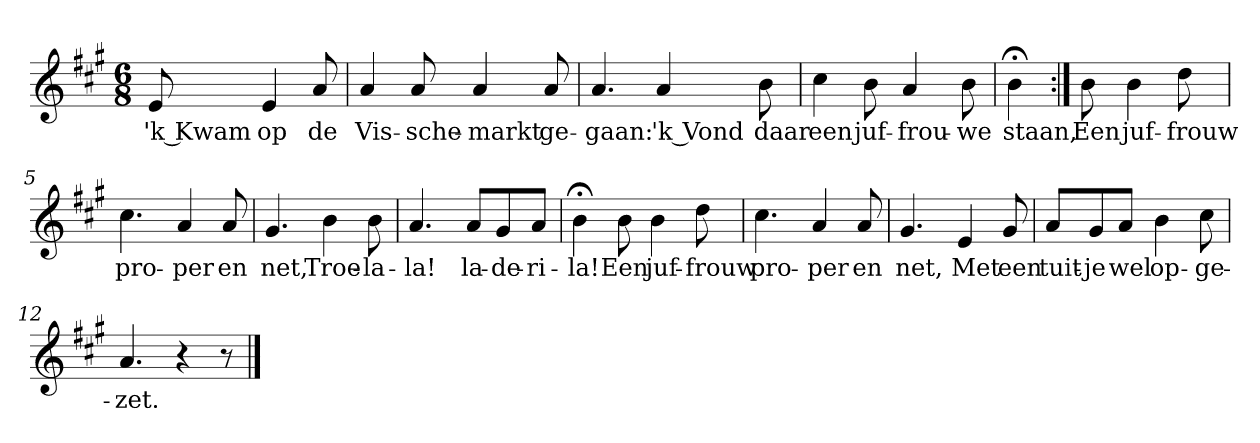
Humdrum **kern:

**kern	**text
*part1	*part1
*staff1	*staff1
*clefG2	*
*k[f#c#g#]	*
*A:	*
*M6/8	*
*MM120	*
=	=
8e	'k Kwam
4e	op
8a	de
=1	=1
4a	Vis-
8a	-sche-
4a	-markt
8a	ge-
=2	=2
4.a	-gaan:
4a	'k Vond
8b	daar
=3	=3
4cc#	een
8b	juf-
4a	-frou-
8b	-we
=4	=4
4b;<	staan,
=:|!	=:|!
8b	Een
4b	juf-
8dd	-frouw
=5	=5
4.cc#	pro-
4a	-per
8a	en
=6	=6
4.g#	net,
4b	Troe-
8b	-la-
=7	=7
4.a	-la!
8a/L	la-
8g#/	-de-
8a/J	-ri-
=8	=8
4b;<	-la!
8b	Een
4b	juf-
8dd	-frouw
=9	=9
4.cc#	pro-
4a	-per
8a	en
=10	=10
4.g#	net,
4e	Met
8g#	een
=11	=11
8a/L	tuit-
8g#/	-je
8a/J	wel
4b	op-
8cc#	-ge-
=12	=12
4.a	-zet.
4r	.
8r	.
==	==
*-	*-
